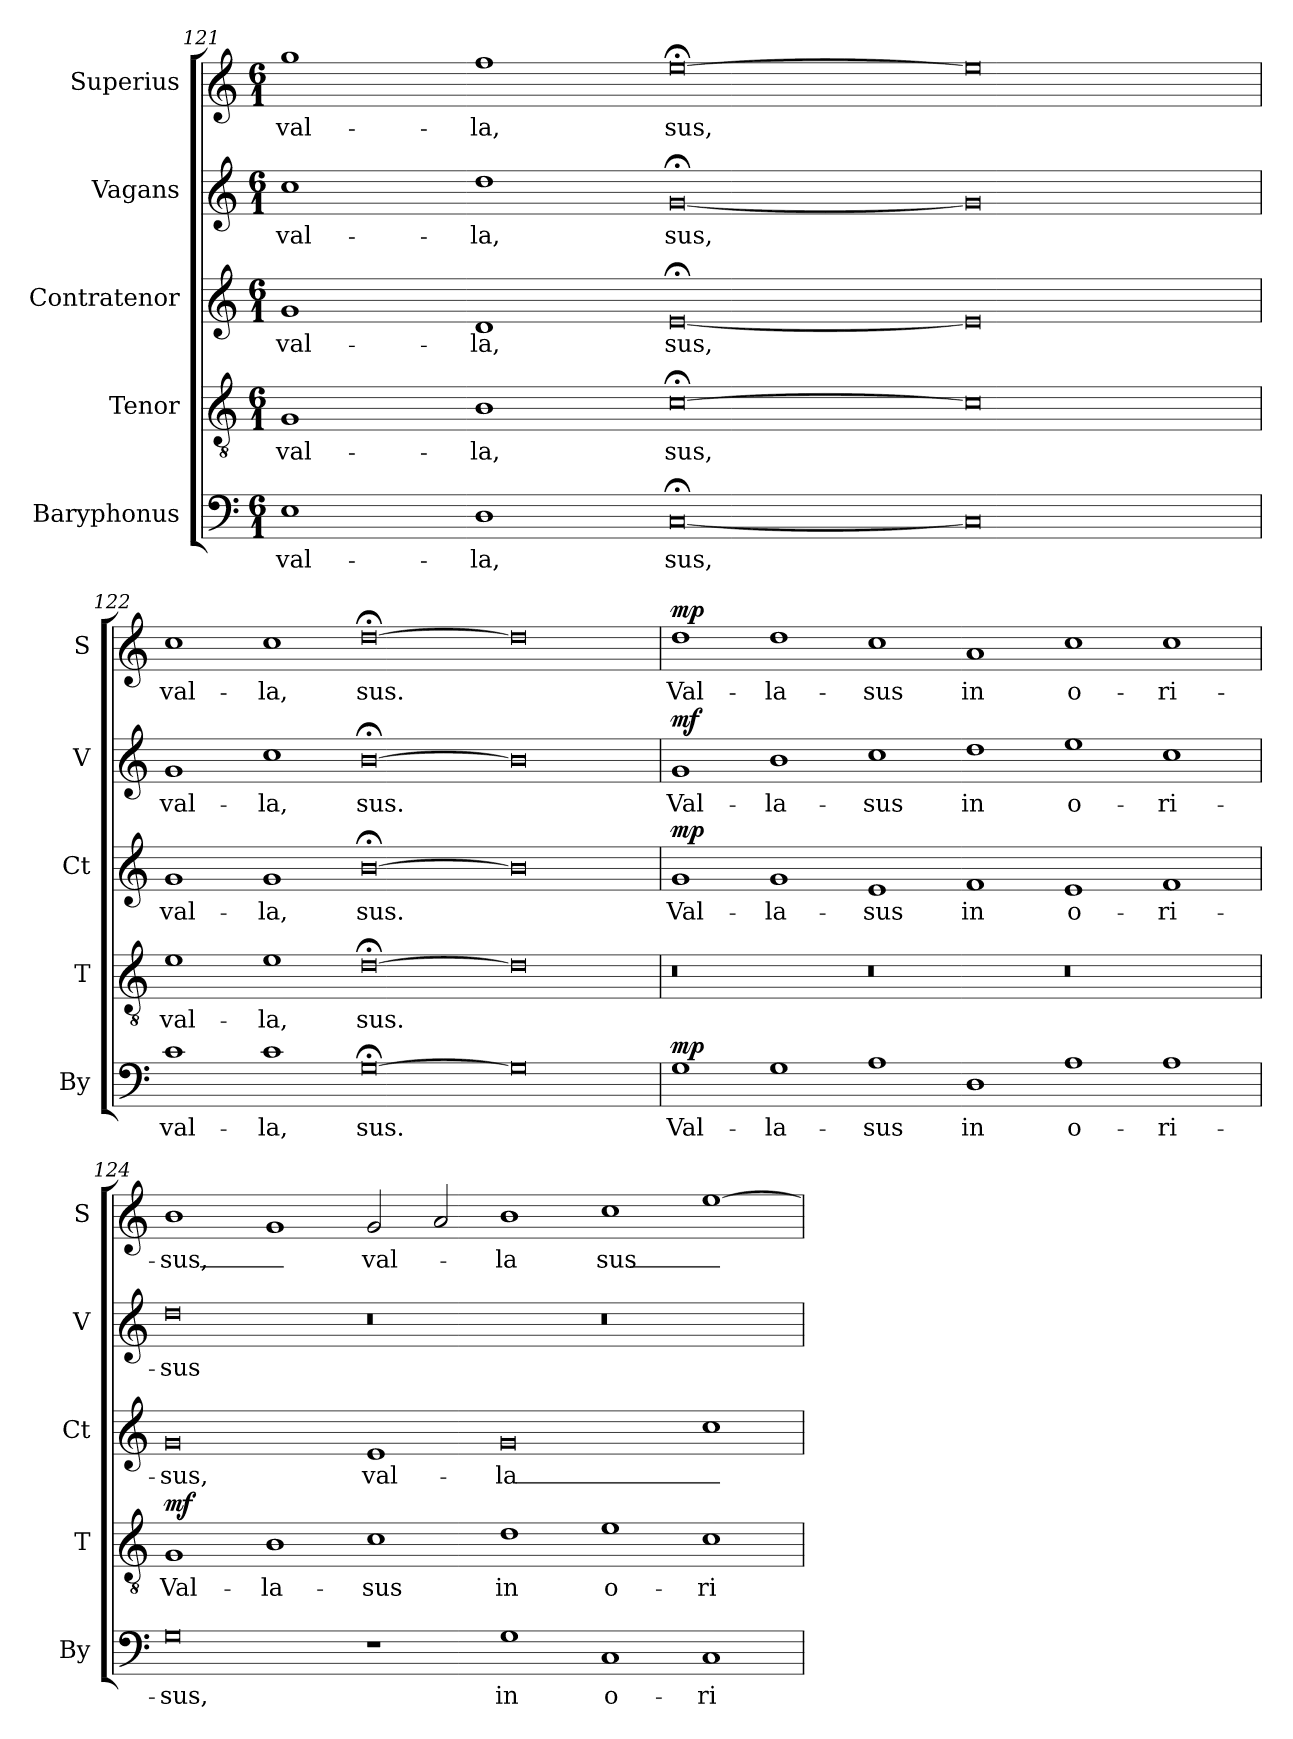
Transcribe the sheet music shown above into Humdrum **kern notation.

**kern	**text	**dynam	**kern	**text	**dynam	**kern	**text	**dynam	**kern	**text	**dynam	**kern	**text	**dynam
*part5	*part5	*part5	*part4	*part4	*part4	*part3	*part3	*part3	*part2	*part2	*part2	*part1	*part1	*part1
*staff5	*staff5	*staff5	*staff4	*staff4	*staff4	*staff3	*staff3	*staff3	*staff2	*staff2	*staff2	*staff1	*staff1	*staff1
*I"Baryphonus	*	*	*I"Tenor	*	*	*I"Contratenor	*	*	*I"Vagans	*	*	*I"Superius	*	*
*I'By	*	*	*I'T	*	*	*I'Ct	*	*	*I'V	*	*	*I'S	*	*
*clefF4	*	*	*clefGv2	*	*	*clefG2	*	*	*clefG2	*	*	*clefG2	*	*
*k[]	*	*	*k[]	*	*	*k[]	*	*	*k[]	*	*	*k[]	*	*
*M6/1	*	*	*M6/1	*	*	*M6/1	*	*	*M6/1	*	*	*M6/1	*	*
=121	=121	=121	=121	=121	=121	=121	=121	=121	=121	=121	=121	=121	=121	=121
1E	val-	.	1G	val-	.	1g	val-	.	1cc	val-	.	1gg	val-	.
1D	-la,	.	1B	-la,	.	1d	-la,	.	1dd	-la,	.	1ff	-la,	.
[0C;<	sus,	.	[0c;<	sus,	.	[0e;<	sus,	.	[0g;<	sus,	.	[0ee;<	sus,	.
0C]	.	.	0c]	.	.	0e]	.	.	0g]	.	.	0ee]	.	.
=122	=122	=122	=122	=122	=122	=122	=122	=122	=122	=122	=122	=122	=122	=122
1c	val-	.	1e	val-	.	1g	val-	.	1g	val-	.	1cc	val-	.
1c	-la,	.	1e	-la,	.	1g	-la,	.	1cc	-la,	.	1cc	-la,	.
[0G;<	sus.	.	[0d;<	sus.	.	[0b;<	sus.	.	[0b;<	sus.	.	[0dd;<	sus.	.
0G]	.	.	0d]	.	.	0b]	.	.	0b]	.	.	0dd]	.	.
=123	=123	=123	=123	=123	=123	=123	=123	=123	=123	=123	=123	=123	=123	=123
!	!	!LO:DY:a	!	!	!	!	!	!LO:DY:a	!	!	!LO:DY:a	!	!	!LO:DY:a
1G	Val-	mp	0r	.	.	1g	Val-	mp	1g	Val-	mf	1dd	Val-	mp
1G	-la-	.	.	.	.	1g	-la-	.	1b	-la-	.	1dd	-la-	.
1A	-sus	.	0r	.	.	1e	-sus	.	1cc	-sus	.	1cc	-sus	.
1D	in	.	.	.	.	1f	in	.	1dd	in	.	1a	in	.
1A	o-	.	0r	.	.	1e	o-	.	1ee	o-	.	1cc	o-	.
1A	-ri-	.	.	.	.	1f	-ri-	.	1cc	-ri-	.	1cc	-ri-	.
=124	=124	=124	=124	=124	=124	=124	=124	=124	=124	=124	=124	=124	=124	=124
!	!	!	!	!	!LO:DY:a	!	!	!	!	!	!	!	!	!
0G	-sus,	.	1G	Val-	mf	0g	-sus,	.	0dd	-sus	.	1b	-sus,_	.
.	.	.	1B	-la-	.	.	.	.	.	.	.	1g	_	.
1r	.	.	1c	-sus	.	1e	val-	.	0r	.	.	2g/	val-	.
.	.	.	.	.	.	.	.	.	.	.	.	2a/	.	.
1G	in	.	1d	in	.	0g	-la_	.	.	.	.	1b	-la	.
1C	o-	.	1e	o-	.	.	.	.	0r	.	.	1cc	sus_	.
1C	-ri-	.	1c	-ri-	.	1cc	_	.	.	.	.	[1ee	_	.
=	=	=	=	=	=	=	=	=	=	=	=	=	=	=
*-	*-	*-	*-	*-	*-	*-	*-	*-	*-	*-	*-	*-	*-	*-
